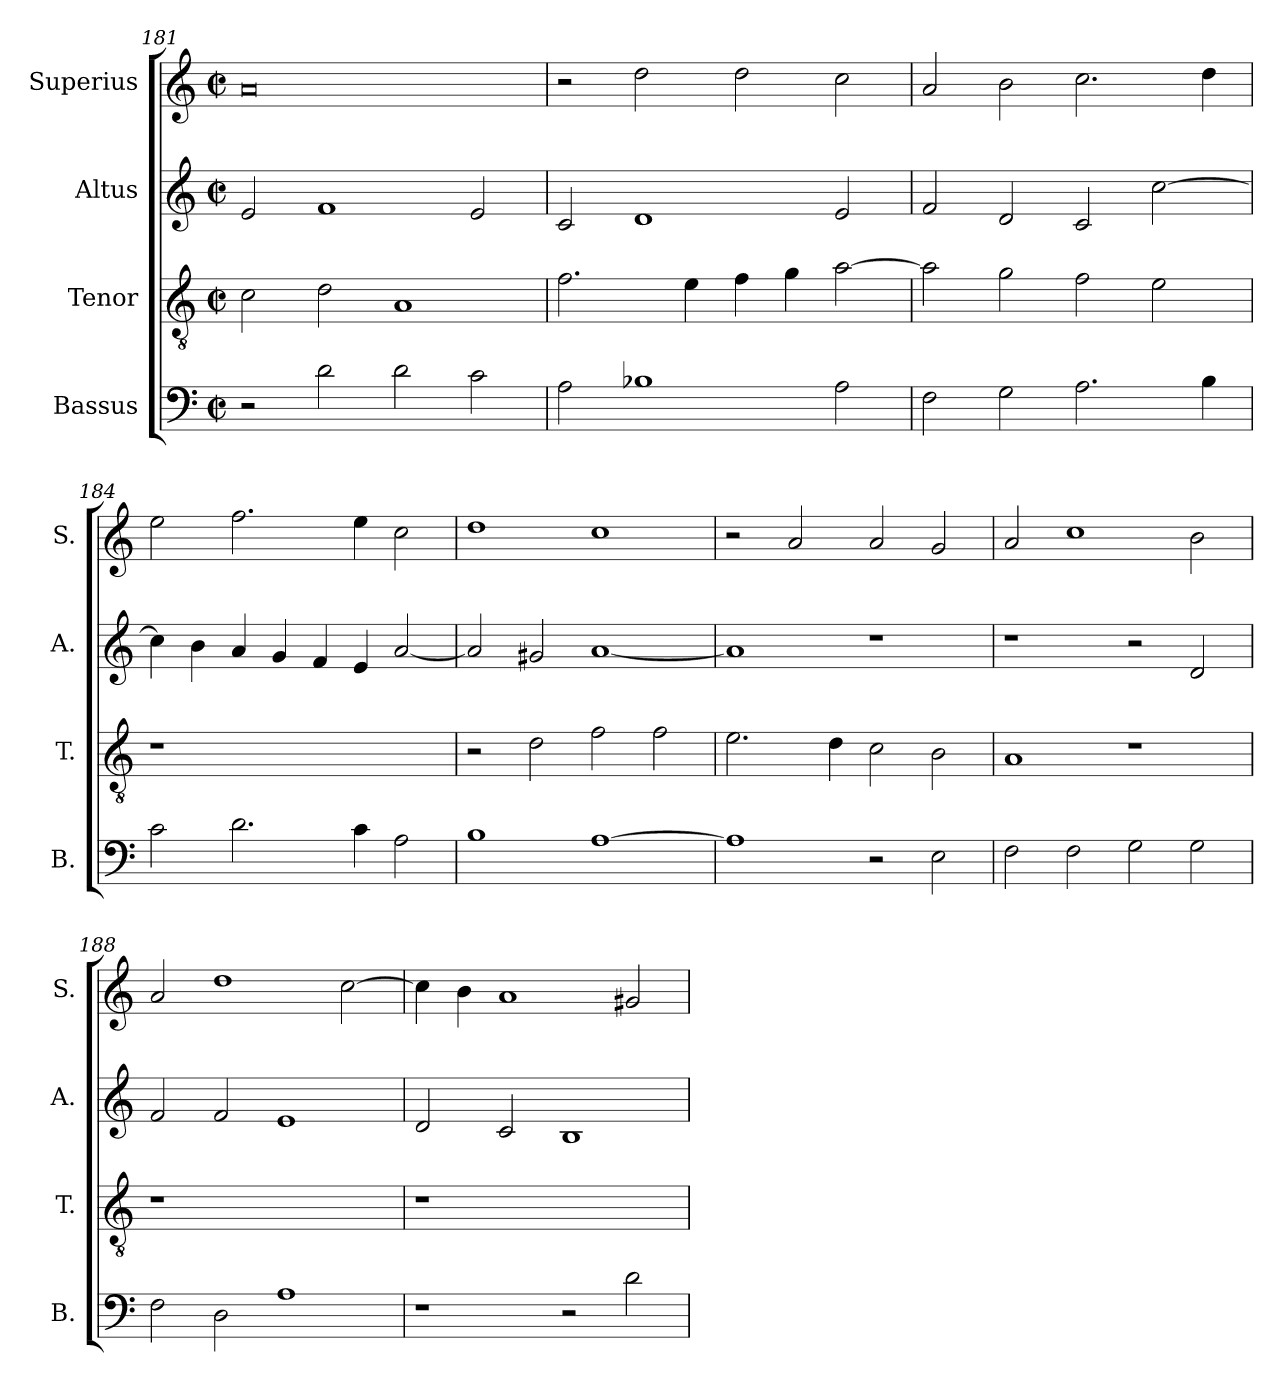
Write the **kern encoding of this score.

**kern	**kern	**kern	**kern
*part4	*part3	*part2	*part1
*staff4	*staff3	*staff2	*staff1
*I"Bassus	*I"Tenor	*I"Altus	*I"Superius
*I'B.	*I'T.	*I'A.	*I'S.
*clefF4	*clefGv2	*clefG2	*clefG2
*	*ITrd7c12	*	*
*k[]	*k[]	*k[]	*k[]
*C:	*C:	*C:	*C:
*M2/2	*M2/2	*M2/2	*M2/2
*met(c|)	*met(c|)	*met(c|)	*met(c|)
=181	=181	=181	=181
2r	2Ci\	2ei/	0ai
2di\	2Di\	1fi	.
2di\	1AAi	.	.
2ci\	.	2ei/	.
!!LO:PB:g=z
=182	=182	=182	=182
2Ai\	2.Fi\	2ci/	2r
1B-Xi	.	1di	2ddi\
.	4Ei\	.	.
.	4Fi\	.	2ddi\
.	4Gi\	.	.
2Ai\	[>2Ai\	2ei/	2cci\
=183	=183	=183	=183
2Fi\	2Ai\]	2fi/	2ai/
2Gi\	2Gi\	2di/	2bi\
2.Ai\	2Fi\	2ci/	2.cci\
.	2Ei\	[>2cci\	.
4Bi\	.	.	4ddi\
=184	=184	=184	=184
!	!LO:N:vis=1	!	!
2ci\	1r	4cci\]	2eei\
.	.	4bi\	.
2.di\	.	4ai/	2.ffi\
.	.	4gi/	.
.	1ryy	4fi/	.
4ci\	.	4ei/	4eei\
2Ai\	.	[<2ai/	2cci\
=185	=185	=185	=185
1Bi	2r	2ai/]	1ddi
.	2Di\	2g#Xi/	.
[>1Ai	2Fi\	[<1ai	1cci
.	2Fi\	.	.
=186	=186	=186	=186
1Ai]	2.Ei\	1ai]	2r
.	.	.	2ai/
.	4Di\	.	.
2r	2Ci\	1r	2ai/
2Ei\	2BBi\	.	2gi/
!!LO:LB:g=z
=187	=187	=187	=187
2Fi\	1AAi	1r	2ai/
2Fi\	.	.	1cci
2Gi\	1r	2r	.
2Gi\	.	2di/	2bi\
=188	=188	=188	=188
!	!LO:N:vis=1	!	!
2Fi\	1r	2fi/	2ai/
2Di\	.	2fi/	1ddi
1Ai	1ryy	1ei	.
.	.	.	[>2cci\
=189	=189	=189	=189
!	!LO:N:vis=1	!	!
1r	1r	2di/	4cci\]
.	.	.	4bi\
.	.	2ci/	1ai
2r	1ryy	1Bi	.
2di\	.	.	2g#Xi/
=	=	=	=
*-	*-	*-	*-
